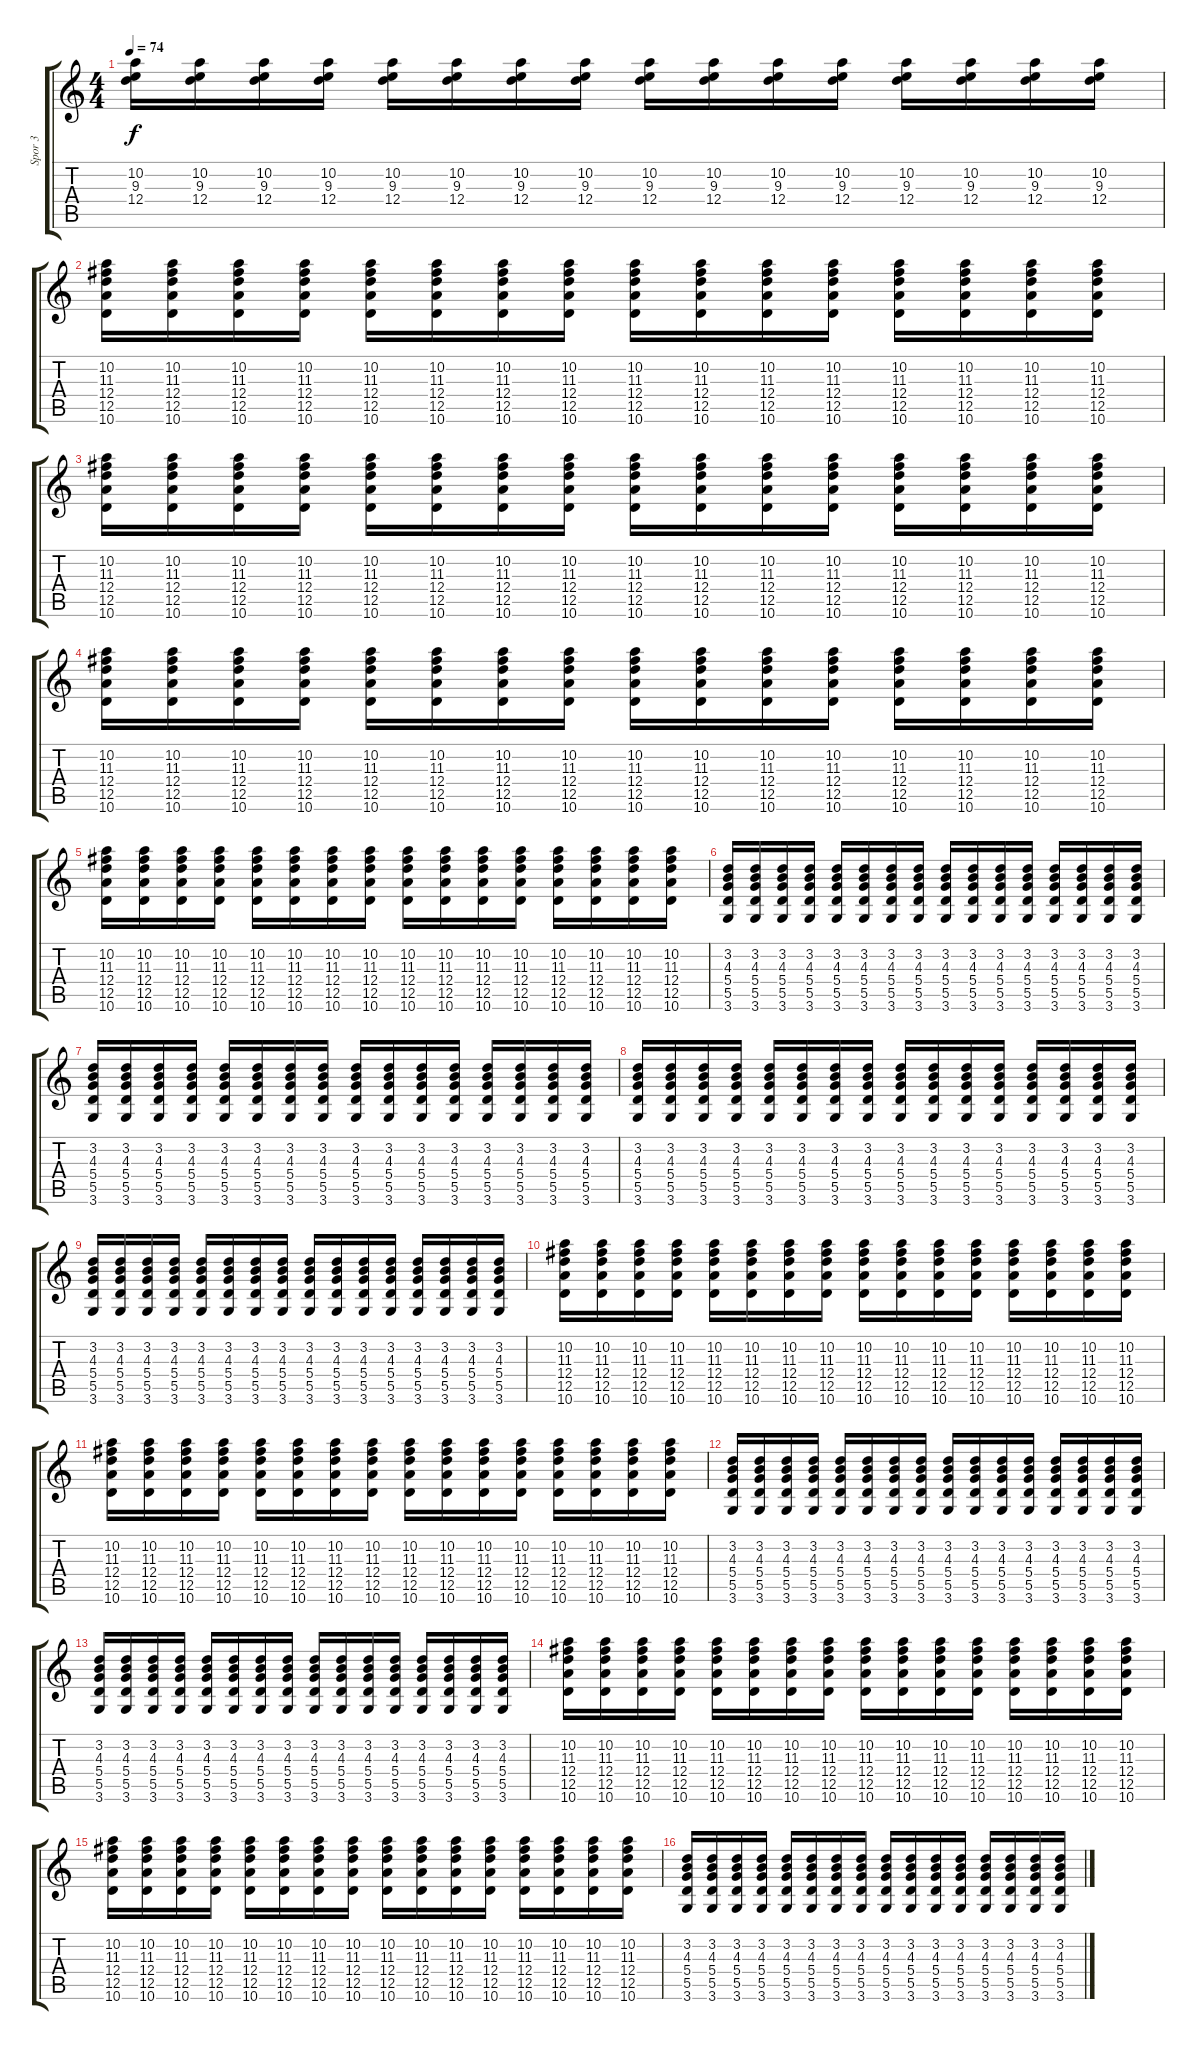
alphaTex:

\track ("Spor 3" "Spor 3") {instrument overdrivenguitar}
\staff {score tabs}
\tuning (E4 B3 G3 D3 A2 E2) {hide}
\ts (4 4)
\tempo 74
\clef g2
\ks c
(10.2 9.3 12.4).16{dy f} (10.2 9.3 12.4).16 (10.2 9.3 12.4).16 (10.2 9.3 12.4).16 (10.2 9.3 12.4).16 (10.2 9.3 12.4).16 (10.2 9.3 12.4).16 (10.2 9.3 12.4).16 (10.2 9.3 12.4).16 (10.2 9.3 12.4).16 (10.2 9.3 12.4).16 (10.2 9.3 12.4).16 (10.2 9.3 12.4).16 (10.2 9.3 12.4).16 (10.2 9.3 12.4).16 (10.2 9.3 12.4).16 |
(10.2 11.3 12.4 12.5 10.6).16 (10.2 11.3 12.4 12.5 10.6).16 (10.2 11.3 12.4 12.5 10.6).16 (10.2 11.3 12.4 12.5 10.6).16 (10.2 11.3 12.4 12.5 10.6).16 (10.2 11.3 12.4 12.5 10.6).16 (10.2 11.3 12.4 12.5 10.6).16 (10.2 11.3 12.4 12.5 10.6).16 (10.2 11.3 12.4 12.5 10.6).16 (10.2 11.3 12.4 12.5 10.6).16 (10.2 11.3 12.4 12.5 10.6).16 (10.2 11.3 12.4 12.5 10.6).16 (10.2 11.3 12.4 12.5 10.6).16 (10.2 11.3 12.4 12.5 10.6).16 (10.2 11.3 12.4 12.5 10.6).16 (10.2 11.3 12.4 12.5 10.6).16 |
(10.2 11.3 12.4 12.5 10.6).16 (10.2 11.3 12.4 12.5 10.6).16 (10.2 11.3 12.4 12.5 10.6).16 (10.2 11.3 12.4 12.5 10.6).16 (10.2 11.3 12.4 12.5 10.6).16 (10.2 11.3 12.4 12.5 10.6).16 (10.2 11.3 12.4 12.5 10.6).16 (10.2 11.3 12.4 12.5 10.6).16 (10.2 11.3 12.4 12.5 10.6).16 (10.2 11.3 12.4 12.5 10.6).16 (10.2 11.3 12.4 12.5 10.6).16 (10.2 11.3 12.4 12.5 10.6).16 (10.2 11.3 12.4 12.5 10.6).16 (10.2 11.3 12.4 12.5 10.6).16 (10.2 11.3 12.4 12.5 10.6).16 (10.2 11.3 12.4 12.5 10.6).16 |
(10.2 11.3 12.4 12.5 10.6).16 (10.2 11.3 12.4 12.5 10.6).16 (10.2 11.3 12.4 12.5 10.6).16 (10.2 11.3 12.4 12.5 10.6).16 (10.2 11.3 12.4 12.5 10.6).16 (10.2 11.3 12.4 12.5 10.6).16 (10.2 11.3 12.4 12.5 10.6).16 (10.2 11.3 12.4 12.5 10.6).16 (10.2 11.3 12.4 12.5 10.6).16 (10.2 11.3 12.4 12.5 10.6).16 (10.2 11.3 12.4 12.5 10.6).16 (10.2 11.3 12.4 12.5 10.6).16 (10.2 11.3 12.4 12.5 10.6).16 (10.2 11.3 12.4 12.5 10.6).16 (10.2 11.3 12.4 12.5 10.6).16 (10.2 11.3 12.4 12.5 10.6).16 |
(10.2 11.3 12.4 12.5 10.6).16 (10.2 11.3 12.4 12.5 10.6).16 (10.2 11.3 12.4 12.5 10.6).16 (10.2 11.3 12.4 12.5 10.6).16 (10.2 11.3 12.4 12.5 10.6).16 (10.2 11.3 12.4 12.5 10.6).16 (10.2 11.3 12.4 12.5 10.6).16 (10.2 11.3 12.4 12.5 10.6).16 (10.2 11.3 12.4 12.5 10.6).16 (10.2 11.3 12.4 12.5 10.6).16 (10.2 11.3 12.4 12.5 10.6).16 (10.2 11.3 12.4 12.5 10.6).16 (10.2 11.3 12.4 12.5 10.6).16 (10.2 11.3 12.4 12.5 10.6).16 (10.2 11.3 12.4 12.5 10.6).16 (10.2 11.3 12.4 12.5 10.6).16 |
(3.2 4.3 5.4 5.5 3.6).16 (3.2 4.3 5.4 5.5 3.6).16 (3.2 4.3 5.4 5.5 3.6).16 (3.2 4.3 5.4 5.5 3.6).16 (3.2 4.3 5.4 5.5 3.6).16 (3.2 4.3 5.4 5.5 3.6).16 (3.2 4.3 5.4 5.5 3.6).16 (3.2 4.3 5.4 5.5 3.6).16 (3.2 4.3 5.4 5.5 3.6).16 (3.2 4.3 5.4 5.5 3.6).16 (3.2 4.3 5.4 5.5 3.6).16 (3.2 4.3 5.4 5.5 3.6).16 (3.2 4.3 5.4 5.5 3.6).16 (3.2 4.3 5.4 5.5 3.6).16 (3.2 4.3 5.4 5.5 3.6).16 (3.2 4.3 5.4 5.5 3.6).16 |
(3.2 4.3 5.4 5.5 3.6).16 (3.2 4.3 5.4 5.5 3.6).16 (3.2 4.3 5.4 5.5 3.6).16 (3.2 4.3 5.4 5.5 3.6).16 (3.2 4.3 5.4 5.5 3.6).16 (3.2 4.3 5.4 5.5 3.6).16 (3.2 4.3 5.4 5.5 3.6).16 (3.2 4.3 5.4 5.5 3.6).16 (3.2 4.3 5.4 5.5 3.6).16 (3.2 4.3 5.4 5.5 3.6).16 (3.2 4.3 5.4 5.5 3.6).16 (3.2 4.3 5.4 5.5 3.6).16 (3.2 4.3 5.4 5.5 3.6).16 (3.2 4.3 5.4 5.5 3.6).16 (3.2 4.3 5.4 5.5 3.6).16 (3.2 4.3 5.4 5.5 3.6).16 |
(3.2 4.3 5.4 5.5 3.6).16 (3.2 4.3 5.4 5.5 3.6).16 (3.2 4.3 5.4 5.5 3.6).16 (3.2 4.3 5.4 5.5 3.6).16 (3.2 4.3 5.4 5.5 3.6).16 (3.2 4.3 5.4 5.5 3.6).16 (3.2 4.3 5.4 5.5 3.6).16 (3.2 4.3 5.4 5.5 3.6).16 (3.2 4.3 5.4 5.5 3.6).16 (3.2 4.3 5.4 5.5 3.6).16 (3.2 4.3 5.4 5.5 3.6).16 (3.2 4.3 5.4 5.5 3.6).16 (3.2 4.3 5.4 5.5 3.6).16 (3.2 4.3 5.4 5.5 3.6).16 (3.2 4.3 5.4 5.5 3.6).16 (3.2 4.3 5.4 5.5 3.6).16 |
(3.2 4.3 5.4 5.5 3.6).16 (3.2 4.3 5.4 5.5 3.6).16 (3.2 4.3 5.4 5.5 3.6).16 (3.2 4.3 5.4 5.5 3.6).16 (3.2 4.3 5.4 5.5 3.6).16 (3.2 4.3 5.4 5.5 3.6).16 (3.2 4.3 5.4 5.5 3.6).16 (3.2 4.3 5.4 5.5 3.6).16 (3.2 4.3 5.4 5.5 3.6).16 (3.2 4.3 5.4 5.5 3.6).16 (3.2 4.3 5.4 5.5 3.6).16 (3.2 4.3 5.4 5.5 3.6).16 (3.2 4.3 5.4 5.5 3.6).16 (3.2 4.3 5.4 5.5 3.6).16 (3.2 4.3 5.4 5.5 3.6).16 (3.2 4.3 5.4 5.5 3.6).16 |
(10.2 11.3 12.4 12.5 10.6).16 (10.2 11.3 12.4 12.5 10.6).16 (10.2 11.3 12.4 12.5 10.6).16 (10.2 11.3 12.4 12.5 10.6).16 (10.2 11.3 12.4 12.5 10.6).16 (10.2 11.3 12.4 12.5 10.6).16 (10.2 11.3 12.4 12.5 10.6).16 (10.2 11.3 12.4 12.5 10.6).16 (10.2 11.3 12.4 12.5 10.6).16 (10.2 11.3 12.4 12.5 10.6).16 (10.2 11.3 12.4 12.5 10.6).16 (10.2 11.3 12.4 12.5 10.6).16 (10.2 11.3 12.4 12.5 10.6).16 (10.2 11.3 12.4 12.5 10.6).16 (10.2 11.3 12.4 12.5 10.6).16 (10.2 11.3 12.4 12.5 10.6).16 |
(10.2 11.3 12.4 12.5 10.6).16 (10.2 11.3 12.4 12.5 10.6).16 (10.2 11.3 12.4 12.5 10.6).16 (10.2 11.3 12.4 12.5 10.6).16 (10.2 11.3 12.4 12.5 10.6).16 (10.2 11.3 12.4 12.5 10.6).16 (10.2 11.3 12.4 12.5 10.6).16 (10.2 11.3 12.4 12.5 10.6).16 (10.2 11.3 12.4 12.5 10.6).16 (10.2 11.3 12.4 12.5 10.6).16 (10.2 11.3 12.4 12.5 10.6).16 (10.2 11.3 12.4 12.5 10.6).16 (10.2 11.3 12.4 12.5 10.6).16 (10.2 11.3 12.4 12.5 10.6).16 (10.2 11.3 12.4 12.5 10.6).16 (10.2 11.3 12.4 12.5 10.6).16 |
(3.2 4.3 5.4 5.5 3.6).16 (3.2 4.3 5.4 5.5 3.6).16 (3.2 4.3 5.4 5.5 3.6).16 (3.2 4.3 5.4 5.5 3.6).16 (3.2 4.3 5.4 5.5 3.6).16 (3.2 4.3 5.4 5.5 3.6).16 (3.2 4.3 5.4 5.5 3.6).16 (3.2 4.3 5.4 5.5 3.6).16 (3.2 4.3 5.4 5.5 3.6).16 (3.2 4.3 5.4 5.5 3.6).16 (3.2 4.3 5.4 5.5 3.6).16 (3.2 4.3 5.4 5.5 3.6).16 (3.2 4.3 5.4 5.5 3.6).16 (3.2 4.3 5.4 5.5 3.6).16 (3.2 4.3 5.4 5.5 3.6).16 (3.2 4.3 5.4 5.5 3.6).16 |
(3.2 4.3 5.4 5.5 3.6).16 (3.2 4.3 5.4 5.5 3.6).16 (3.2 4.3 5.4 5.5 3.6).16 (3.2 4.3 5.4 5.5 3.6).16 (3.2 4.3 5.4 5.5 3.6).16 (3.2 4.3 5.4 5.5 3.6).16 (3.2 4.3 5.4 5.5 3.6).16 (3.2 4.3 5.4 5.5 3.6).16 (3.2 4.3 5.4 5.5 3.6).16 (3.2 4.3 5.4 5.5 3.6).16 (3.2 4.3 5.4 5.5 3.6).16 (3.2 4.3 5.4 5.5 3.6).16 (3.2 4.3 5.4 5.5 3.6).16 (3.2 4.3 5.4 5.5 3.6).16 (3.2 4.3 5.4 5.5 3.6).16 (3.2 4.3 5.4 5.5 3.6).16 |
(10.2 11.3 12.4 12.5 10.6).16 (10.2 11.3 12.4 12.5 10.6).16 (10.2 11.3 12.4 12.5 10.6).16 (10.2 11.3 12.4 12.5 10.6).16 (10.2 11.3 12.4 12.5 10.6).16 (10.2 11.3 12.4 12.5 10.6).16 (10.2 11.3 12.4 12.5 10.6).16 (10.2 11.3 12.4 12.5 10.6).16 (10.2 11.3 12.4 12.5 10.6).16 (10.2 11.3 12.4 12.5 10.6).16 (10.2 11.3 12.4 12.5 10.6).16 (10.2 11.3 12.4 12.5 10.6).16 (10.2 11.3 12.4 12.5 10.6).16 (10.2 11.3 12.4 12.5 10.6).16 (10.2 11.3 12.4 12.5 10.6).16 (10.2 11.3 12.4 12.5 10.6).16 |
(10.2 11.3 12.4 12.5 10.6).16 (10.2 11.3 12.4 12.5 10.6).16 (10.2 11.3 12.4 12.5 10.6).16 (10.2 11.3 12.4 12.5 10.6).16 (10.2 11.3 12.4 12.5 10.6).16 (10.2 11.3 12.4 12.5 10.6).16 (10.2 11.3 12.4 12.5 10.6).16 (10.2 11.3 12.4 12.5 10.6).16 (10.2 11.3 12.4 12.5 10.6).16 (10.2 11.3 12.4 12.5 10.6).16 (10.2 11.3 12.4 12.5 10.6).16 (10.2 11.3 12.4 12.5 10.6).16 (10.2 11.3 12.4 12.5 10.6).16 (10.2 11.3 12.4 12.5 10.6).16 (10.2 11.3 12.4 12.5 10.6).16 (10.2 11.3 12.4 12.5 10.6).16 |
(3.2 4.3 5.4 5.5 3.6).16 (3.2 4.3 5.4 5.5 3.6).16 (3.2 4.3 5.4 5.5 3.6).16 (3.2 4.3 5.4 5.5 3.6).16 (3.2 4.3 5.4 5.5 3.6).16 (3.2 4.3 5.4 5.5 3.6).16 (3.2 4.3 5.4 5.5 3.6).16 (3.2 4.3 5.4 5.5 3.6).16 (3.2 4.3 5.4 5.5 3.6).16 (3.2 4.3 5.4 5.5 3.6).16 (3.2 4.3 5.4 5.5 3.6).16 (3.2 4.3 5.4 5.5 3.6).16 (3.2 4.3 5.4 5.5 3.6).16 (3.2 4.3 5.4 5.5 3.6).16 (3.2 4.3 5.4 5.5 3.6).16 (3.2 4.3 5.4 5.5 3.6).16
